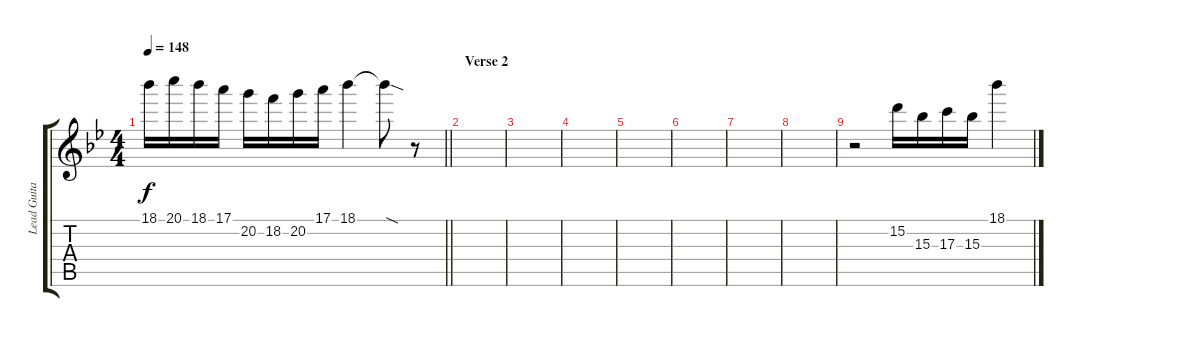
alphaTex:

\track ("Lead Guitar-right" "Lead Guita") {instrument distortionguitar}
\staff {score tabs}
\tuning (E4 B3 G3 D3 A2 E2) {hide}
\ts (4 4)
\tempo 148
\clef g2
\barLineRight lightlight
\ks bb
18.1.16{dy f} 20.1.16 18.1.16 17.1.16 20.2.16 18.2.16 20.2.16 17.1.16 18.1.4 18.1{sod t}.8 r.8 |
\section ("" "Verse 2")
|
|
|
|
|
|
|
r.2 15.2.16 15.3.16 17.3.16 15.3.16 18.1.4
